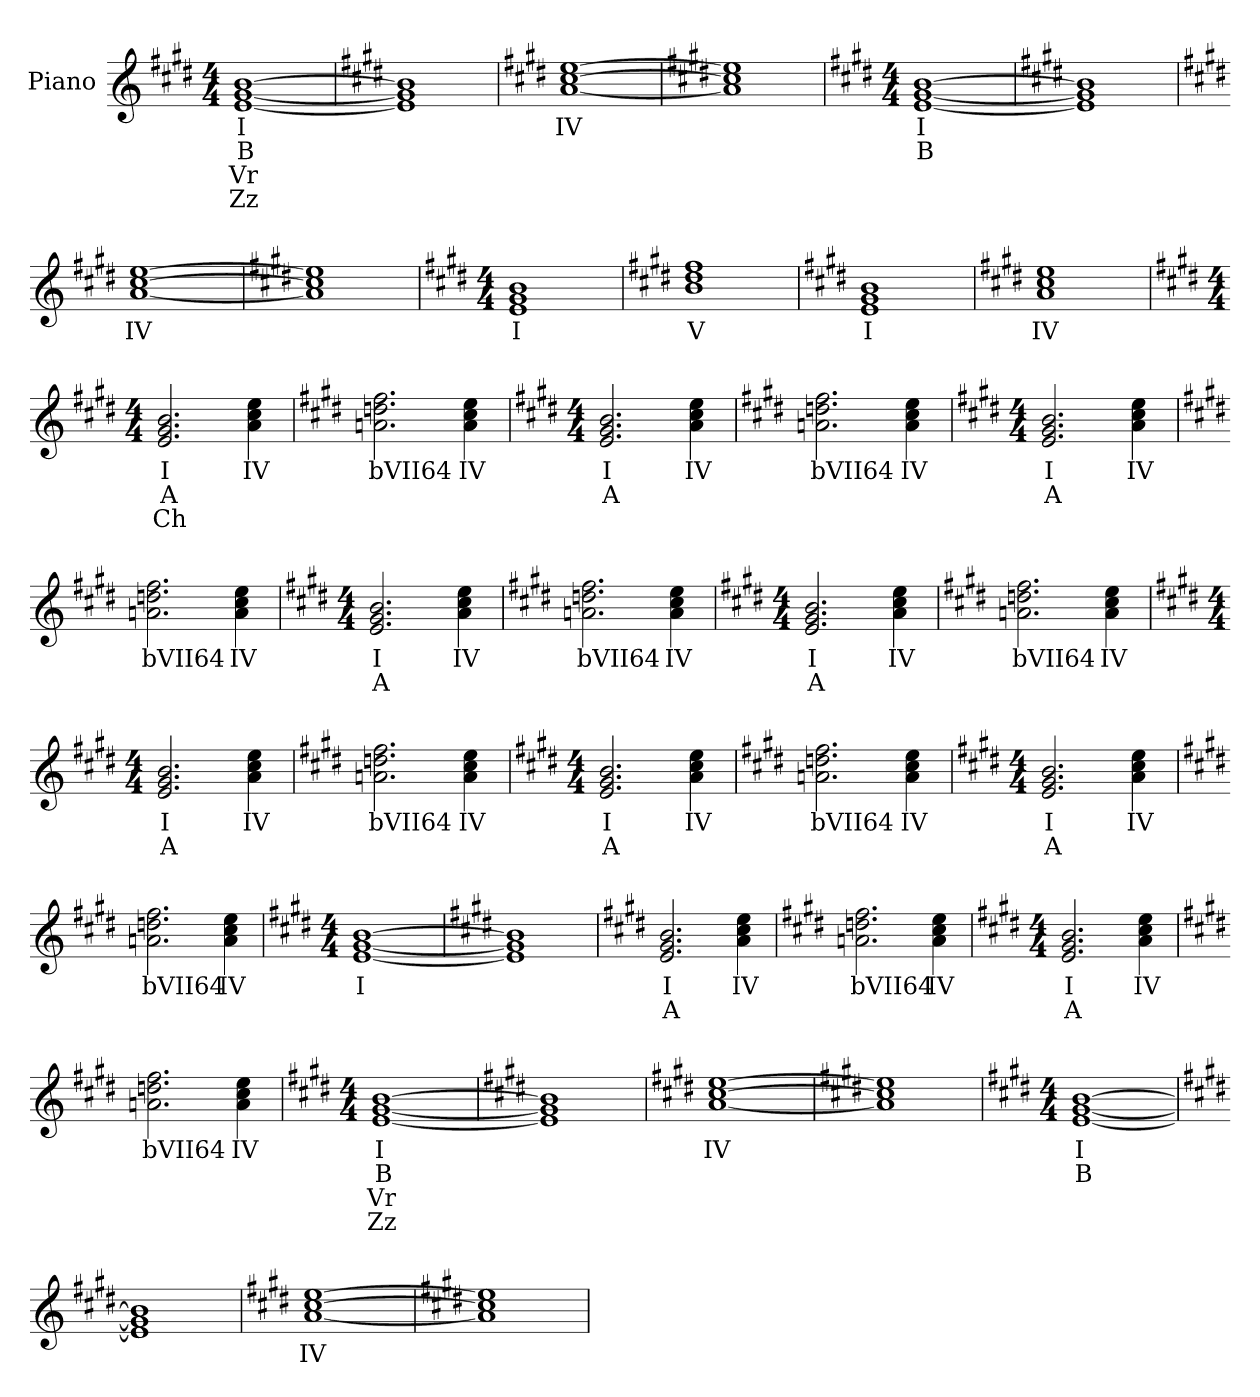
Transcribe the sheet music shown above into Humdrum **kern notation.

**kern	**text	**text	**text	**text
*part1	*part1	*part1	*part1	*part1
*staff1	*staff1	*staff1	*staff1	*staff1
*I"Piano	*	*	*	*
*I'Pno	*	*	*	*
*k[f#c#g#d#]	*	*	*	*
*E:	*	*	*	*
*M4/4	*	*	*	*
=	=	=	=	=
[1e [1g# [1b	I	B	Vr	Zz
=	=	=	=	=
*k[f#c#g#d#]	*	*	*	*
*E:	*	*	*	*
1e] 1g#] 1b]	.	.	.	.
=	=	=	=	=
*k[f#c#g#d#]	*	*	*	*
*E:	*	*	*	*
[1a [1cc# [1ee	IV	.	.	.
=	=	=	=	=
*k[f#c#g#d#]	*	*	*	*
*E:	*	*	*	*
1a] 1cc#] 1ee]	.	.	.	.
=	=	=	=	=
*k[f#c#g#d#]	*	*	*	*
*E:	*	*	*	*
*M4/4	*	*	*	*
[1e [1g# [1b	I	B	.	.
=	=	=	=	=
*k[f#c#g#d#]	*	*	*	*
*E:	*	*	*	*
1e] 1g#] 1b]	.	.	.	.
=	=	=	=	=
*k[f#c#g#d#]	*	*	*	*
*E:	*	*	*	*
[1a [1cc# [1ee	IV	.	.	.
=	=	=	=	=
*k[f#c#g#d#]	*	*	*	*
*E:	*	*	*	*
1a] 1cc#] 1ee]	.	.	.	.
=	=	=	=	=
*k[f#c#g#d#]	*	*	*	*
*E:	*	*	*	*
*M4/4	*	*	*	*
1e 1g# 1b	I	.	.	.
=	=	=	=	=
*k[f#c#g#d#]	*	*	*	*
*E:	*	*	*	*
1b 1dd# 1ff#	V	.	.	.
=	=	=	=	=
*k[f#c#g#d#]	*	*	*	*
*E:	*	*	*	*
1e 1g# 1b	I	.	.	.
=	=	=	=	=
*k[f#c#g#d#]	*	*	*	*
*E:	*	*	*	*
1a 1cc# 1ee	IV	.	.	.
=	=	=	=	=
*k[f#c#g#d#]	*	*	*	*
*E:	*	*	*	*
*M4/4	*	*	*	*
2.e 2.g# 2.b	I	A	Ch	.
4a 4cc# 4ee	IV	.	.	.
=	=	=	=	=
*k[f#c#g#d#]	*	*	*	*
*E:	*	*	*	*
2.an 2.ddn 2.ff#	bVII64	.	.	.
4a 4cc# 4ee	IV	.	.	.
=	=	=	=	=
*k[f#c#g#d#]	*	*	*	*
*E:	*	*	*	*
*M4/4	*	*	*	*
2.e 2.g# 2.b	I	A	.	.
4a 4cc# 4ee	IV	.	.	.
=	=	=	=	=
*k[f#c#g#d#]	*	*	*	*
*E:	*	*	*	*
2.an 2.ddn 2.ff#	bVII64	.	.	.
4a 4cc# 4ee	IV	.	.	.
=	=	=	=	=
*k[f#c#g#d#]	*	*	*	*
*E:	*	*	*	*
*M4/4	*	*	*	*
2.e 2.g# 2.b	I	A	.	.
4a 4cc# 4ee	IV	.	.	.
=	=	=	=	=
*k[f#c#g#d#]	*	*	*	*
*E:	*	*	*	*
2.an 2.ddn 2.ff#	bVII64	.	.	.
4a 4cc# 4ee	IV	.	.	.
=	=	=	=	=
*k[f#c#g#d#]	*	*	*	*
*E:	*	*	*	*
*M4/4	*	*	*	*
2.e 2.g# 2.b	I	A	.	.
4a 4cc# 4ee	IV	.	.	.
=	=	=	=	=
*k[f#c#g#d#]	*	*	*	*
*E:	*	*	*	*
2.an 2.ddn 2.ff#	bVII64	.	.	.
4a 4cc# 4ee	IV	.	.	.
=	=	=	=	=
*k[f#c#g#d#]	*	*	*	*
*E:	*	*	*	*
*M4/4	*	*	*	*
2.e 2.g# 2.b	I	A	.	.
4a 4cc# 4ee	IV	.	.	.
=	=	=	=	=
*k[f#c#g#d#]	*	*	*	*
*E:	*	*	*	*
2.an 2.ddn 2.ff#	bVII64	.	.	.
4a 4cc# 4ee	IV	.	.	.
=	=	=	=	=
*k[f#c#g#d#]	*	*	*	*
*E:	*	*	*	*
*M4/4	*	*	*	*
2.e 2.g# 2.b	I	A	.	.
4a 4cc# 4ee	IV	.	.	.
=	=	=	=	=
*k[f#c#g#d#]	*	*	*	*
*E:	*	*	*	*
2.an 2.ddn 2.ff#	bVII64	.	.	.
4a 4cc# 4ee	IV	.	.	.
=	=	=	=	=
*k[f#c#g#d#]	*	*	*	*
*E:	*	*	*	*
*M4/4	*	*	*	*
2.e 2.g# 2.b	I	A	.	.
4a 4cc# 4ee	IV	.	.	.
=	=	=	=	=
*k[f#c#g#d#]	*	*	*	*
*E:	*	*	*	*
2.an 2.ddn 2.ff#	bVII64	.	.	.
4a 4cc# 4ee	IV	.	.	.
=	=	=	=	=
*k[f#c#g#d#]	*	*	*	*
*E:	*	*	*	*
*M4/4	*	*	*	*
2.e 2.g# 2.b	I	A	.	.
4a 4cc# 4ee	IV	.	.	.
=	=	=	=	=
*k[f#c#g#d#]	*	*	*	*
*E:	*	*	*	*
2.an 2.ddn 2.ff#	bVII64	.	.	.
4a 4cc# 4ee	IV	.	.	.
=	=	=	=	=
*k[f#c#g#d#]	*	*	*	*
*E:	*	*	*	*
*M4/4	*	*	*	*
[1e [1g# [1b	I	.	.	.
=	=	=	=	=
*k[f#c#g#d#]	*	*	*	*
*E:	*	*	*	*
1e] 1g#] 1b]	.	.	.	.
=	=	=	=	=
*k[f#c#g#d#]	*	*	*	*
*E:	*	*	*	*
2.e 2.g# 2.b	I	A	.	.
4a 4cc# 4ee	IV	.	.	.
=	=	=	=	=
*k[f#c#g#d#]	*	*	*	*
*E:	*	*	*	*
2.an 2.ddn 2.ff#	bVII64	.	.	.
4a 4cc# 4ee	IV	.	.	.
=	=	=	=	=
*k[f#c#g#d#]	*	*	*	*
*E:	*	*	*	*
*M4/4	*	*	*	*
2.e 2.g# 2.b	I	A	.	.
4a 4cc# 4ee	IV	.	.	.
=	=	=	=	=
*k[f#c#g#d#]	*	*	*	*
*E:	*	*	*	*
2.an 2.ddn 2.ff#	bVII64	.	.	.
4a 4cc# 4ee	IV	.	.	.
=	=	=	=	=
*k[f#c#g#d#]	*	*	*	*
*E:	*	*	*	*
*M4/4	*	*	*	*
[1e [1g# [1b	I	B	Vr	Zz
=	=	=	=	=
*k[f#c#g#d#]	*	*	*	*
*E:	*	*	*	*
1e] 1g#] 1b]	.	.	.	.
=	=	=	=	=
*k[f#c#g#d#]	*	*	*	*
*E:	*	*	*	*
[1a [1cc# [1ee	IV	.	.	.
=	=	=	=	=
*k[f#c#g#d#]	*	*	*	*
*E:	*	*	*	*
1a] 1cc#] 1ee]	.	.	.	.
=	=	=	=	=
*k[f#c#g#d#]	*	*	*	*
*E:	*	*	*	*
*M4/4	*	*	*	*
[1e [1g# [1b	I	B	.	.
=	=	=	=	=
*k[f#c#g#d#]	*	*	*	*
*E:	*	*	*	*
1e] 1g#] 1b]	.	.	.	.
=	=	=	=	=
*k[f#c#g#d#]	*	*	*	*
*E:	*	*	*	*
[1a [1cc# [1ee	IV	.	.	.
=	=	=	=	=
*k[f#c#g#d#]	*	*	*	*
*E:	*	*	*	*
1a] 1cc#] 1ee]	.	.	.	.
=	=	=	=	=
*-	*-	*-	*-	*-
